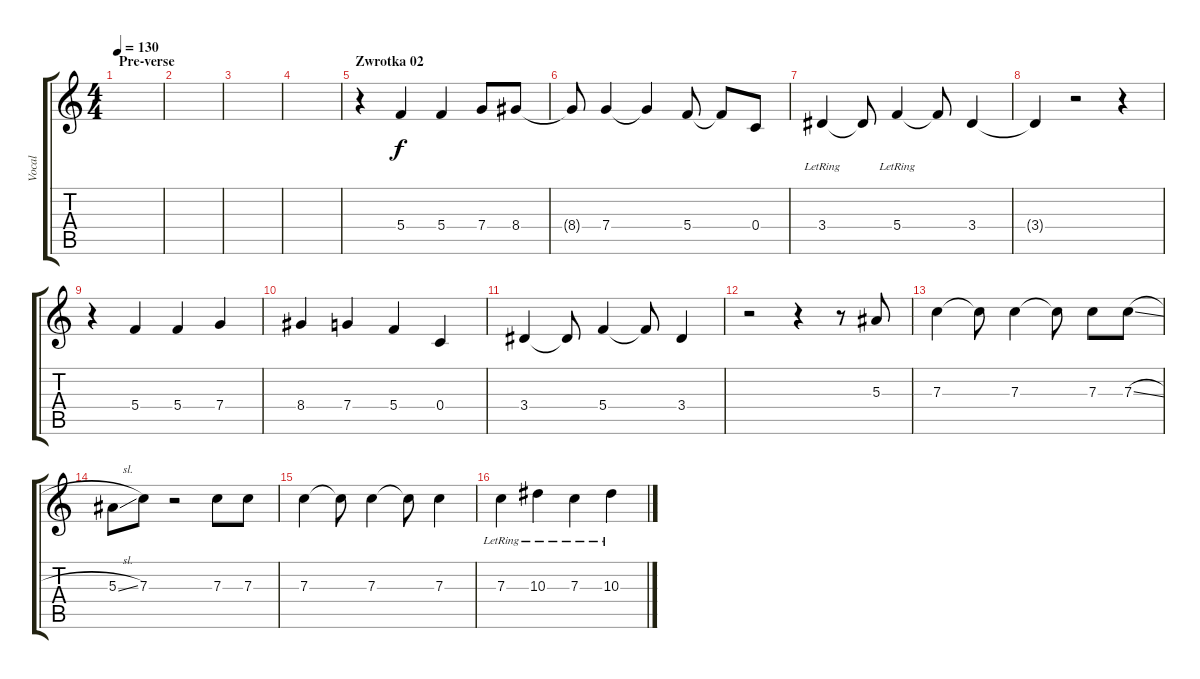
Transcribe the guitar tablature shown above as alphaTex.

\track ("Vocal" "Vocal") {instrument electricbasspick}
\staff {score tabs}
\tuning (D4 A3 F3 C3 G2 C2) {hide}
\ts (4 4)
\section ("" "Pre-verse")
\tempo 130
\clef g2
\ks c
|
|
|
|
\section ("" "Zwrotka 02")
r.4 5.4.4 5.4.4 7.4.8 8.4.8 |
8.4{t}.8 7.4.4 7.4{t}.4 5.4.8 5.4{t}.8 0.4.8 |
3.4{lr}.4 3.4{t}.8 5.4{lr}.4 5.4{t}.8 3.4.4 |
3.4{t}.4 r.2 r.4 |
r.4 5.4.4 5.4.4 7.4.4 |
8.4.4 7.4.4 5.4.4 0.4.4 |
3.4.4 3.4{t}.8 5.4.4 5.4{t}.8 3.4.4 |
r.2 r.4 r.8 5.3.8 |
7.3.4 7.3{t}.8 7.3.4 7.3{t}.8 7.3.8 7.3{sl}.8 |
5.3{sl}.8 7.3.8 r.2 7.3.8 7.3.8 |
7.3.4 7.3{t}.8 7.3.4 7.3{t}.8 7.3.4 |
7.3{lr}.4 10.3{lr}.4 7.3{lr}.4 10.3{lr}.4
